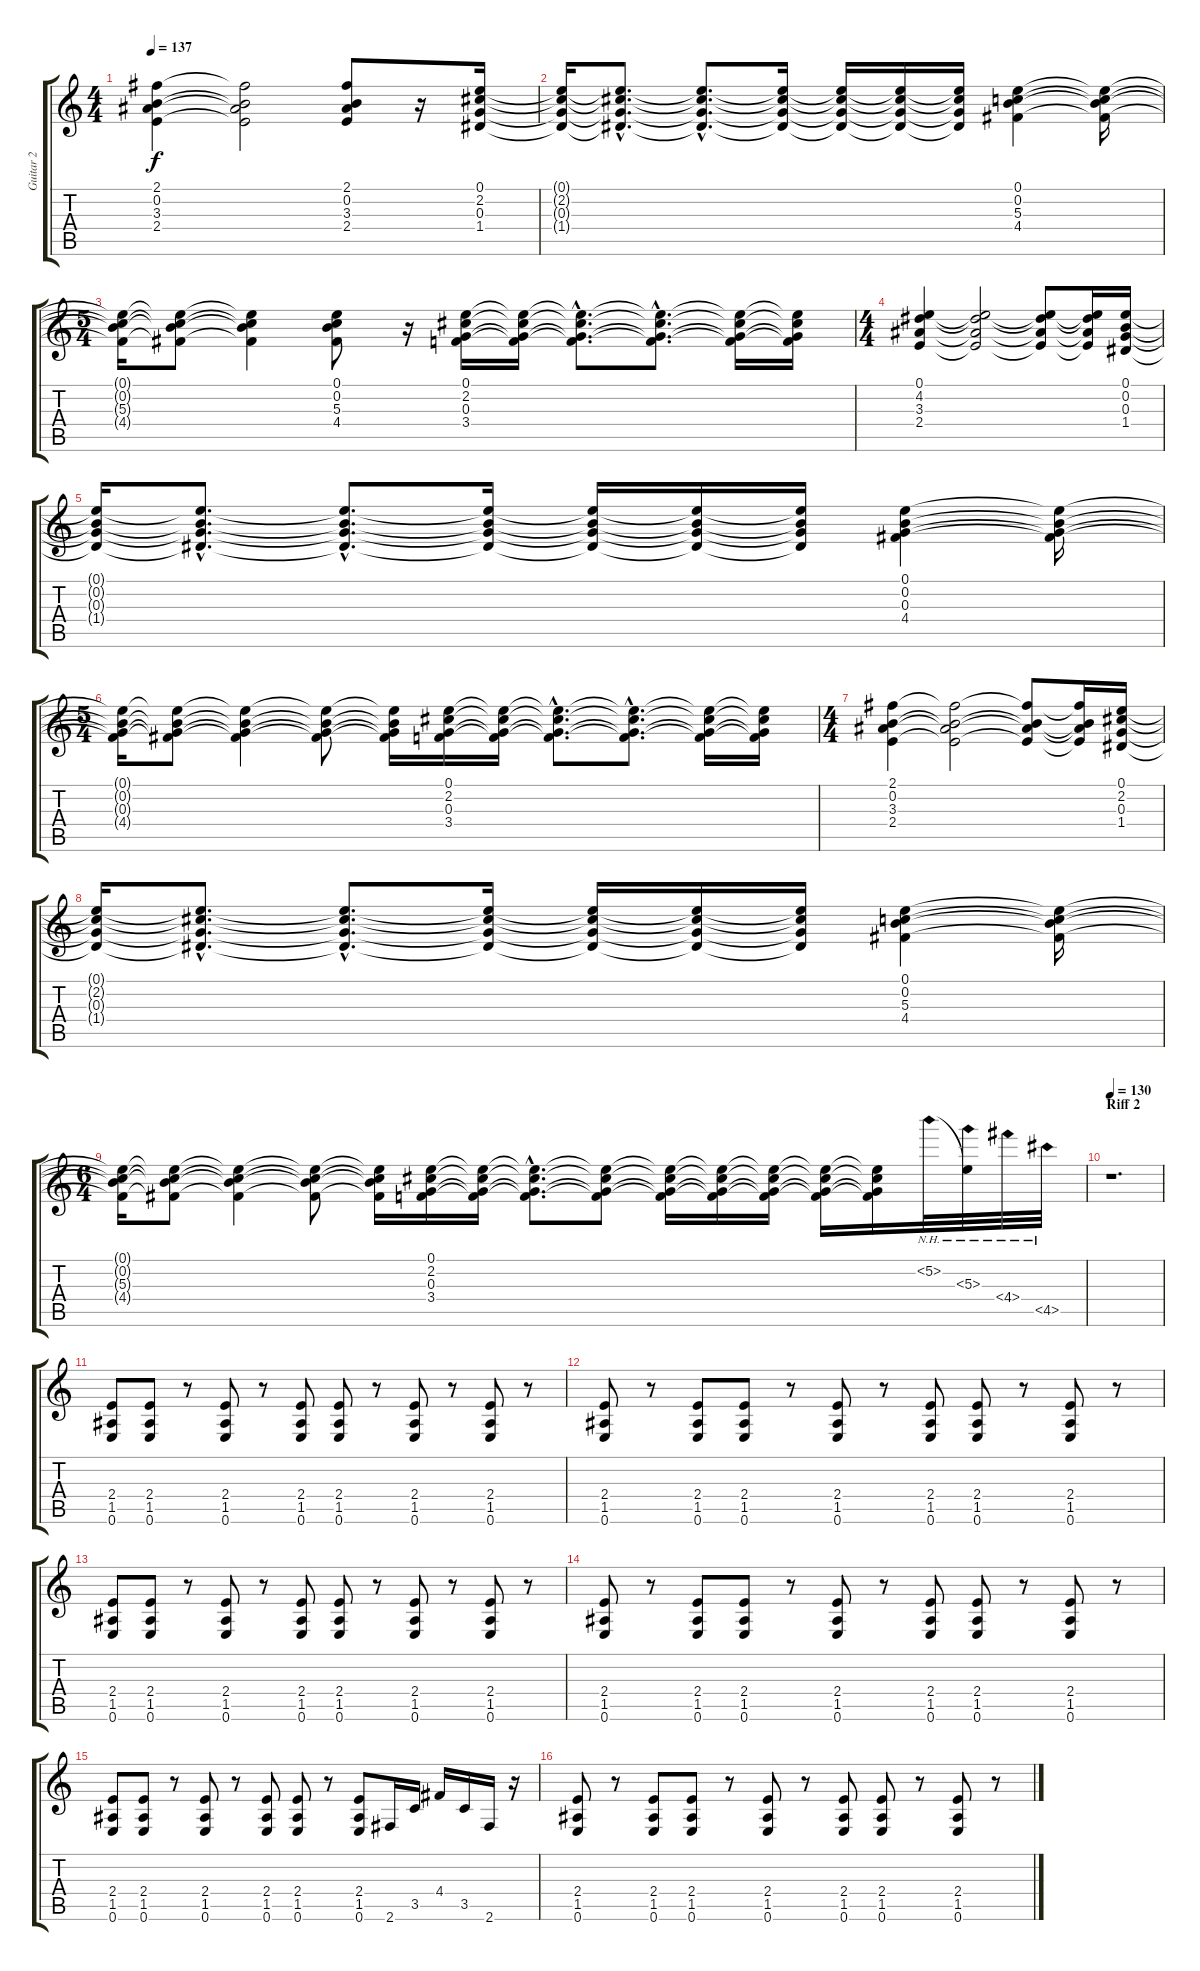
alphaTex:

\track ("Guitar 2" "Guitar 2") {instrument electricguitarjazz}
\staff {score tabs}
\tuning (E4 B3 G3 D3 A2 E2) {hide}
\ts (4 4)
\tempo 137
\clef g2
\ks c
(2.1 0.2 3.3 2.4).4{dy f} (2.1{t} 0.2{t} 3.3{t} 2.4{t}).2 (2.1 0.2 3.3 2.4).8 r.16 (0.1 2.2 0.3 1.4).16 |
(0.1{t} 2.2{t} 0.3{t} 1.4{t}).16 (0.1{hac t} 2.2{hac t} 0.3{hac t} 1.4{hac t}).8{d} (0.1{hac t} 2.2{hac t} 0.3{hac t} 1.4{hac t}).8{d} (0.1{t} 2.2{t} 0.3{t} 1.4{t}).16 (0.1{t} 2.2{t} 0.3{t} 1.4{t}).16 (0.1{t} 2.2{t} 0.3{t} 1.4{t}).16 (0.1{t} 2.2{t} 0.3{t} 1.4{t}).16 (0.1 0.2 5.3 4.4).4 (0.1{t} 0.2{t} 5.3{t} 4.4{t}).16 |
\ts (5 4)
(0.1{t} 0.2{t} 5.3{t} 4.4{t}).16 (0.1{t} 0.2{t} 5.3{t} 4.4{t}).8 (0.1{t} 0.2{t} 5.3{t} 4.4{t}).4 (0.1 0.2 5.3 4.4).8 r.16 (0.1 2.2 0.3 3.4).16 (0.1{t} 2.2{t} 0.3{t} 3.4{t}).16 (0.1{hac t} 2.2{hac t} 0.3{hac t} 3.4{hac t}).8{d} (0.1{hac t} 2.2{hac t} 0.3{hac t} 3.4{hac t}).8{d} (0.1{t} 2.2{t} 0.3{t} 3.4{t}).16 (0.1{t} 2.2{t} 0.3{t} 3.4{t}).16 |
\ts (4 4)
(0.1 4.2 3.3 2.4).4 (0.1{t} 4.2{t} 3.3{t} 2.4{t}).2 (0.1{t} 4.2{t} 3.3{t} 2.4{t}).8 (0.1{t} 4.2{t} 3.3{t} 2.4{t}).16 (0.1 0.2 0.3 1.4).16 |
(0.1{t} 0.2{t} 0.3{t} 1.4{t}).16 (0.1{hac t} 0.2{hac t} 0.3{hac t} 1.4{hac t}).8{d} (0.1{hac t} 0.2{hac t} 0.3{hac t} 1.4{hac t}).8{d} (0.1{t} 0.2{t} 0.3{t} 1.4{t}).16 (0.1{t} 0.2{t} 0.3{t} 1.4{t}).16 (0.1{t} 0.2{t} 0.3{t} 1.4{t}).16 (0.1{t} 0.2{t} 0.3{t} 1.4{t}).16 (0.1 0.2 0.3 4.4).4 (0.1{t} 0.2{t} 0.3{t} 4.4{t}).16 |
\ts (5 4)
(0.1{t} 0.2{t} 0.3{t} 4.4{t}).16 (0.1{t} 0.2{t} 0.3{t} 4.4{t}).8 (0.1{t} 0.2{t} 0.3{t} 4.4{t}).4 (0.1{t} 0.2{t} 0.3{t} 4.4{t}).8 (0.1{t} 0.2{t} 0.3{t} 4.4{t}).16 (0.1 2.2 0.3 3.4).16 (0.1{t} 2.2{t} 0.3{t} 3.4{t}).16 (0.1{hac t} 2.2{hac t} 0.3{hac t} 3.4{hac t}).8{d} (0.1{hac t} 2.2{hac t} 0.3{hac t} 3.4{hac t}).8{d} (0.1{t} 2.2{t} 0.3{t} 3.4{t}).16 (0.1{t} 2.2{t} 0.3{t} 3.4{t}).16 |
\ts (4 4)
(2.1 0.2 3.3 2.4).4 (2.1{t} 0.2{t} 3.3{t} 2.4{t}).2 (2.1{t} 0.2{t} 3.3{t} 2.4{t}).8 (2.1{t} 0.2{t} 3.3{t} 2.4{t}).16 (0.1 2.2 0.3 1.4).16 |
(0.1{t} 2.2{t} 0.3{t} 1.4{t}).16 (0.1{hac t} 2.2{hac t} 0.3{hac t} 1.4{hac t}).8{d} (0.1{hac t} 2.2{hac t} 0.3{hac t} 1.4{hac t}).8{d} (0.1{t} 2.2{t} 0.3{t} 1.4{t}).16 (0.1{t} 2.2{t} 0.3{t} 1.4{t}).16 (0.1{t} 2.2{t} 0.3{t} 1.4{t}).16 (0.1{t} 2.2{t} 0.3{t} 1.4{t}).16 (0.1 0.2 5.3 4.4).4 (0.1{t} 0.2{t} 5.3{t} 4.4{t}).16 |
\ts (6 4)
(0.1{t} 0.2{t} 5.3{t} 4.4{t}).16 (0.1{t} 0.2{t} 5.3{t} 4.4{t}).8 (0.1{t} 0.2{t} 5.3{t} 4.4{t}).4 (0.1{t} 0.2{t} 5.3{t} 4.4{t}).8 (0.1{t} 0.2{t} 5.3{t} 4.4{t}).16 (0.1 2.2 0.3 3.4).16 (0.1{t} 2.2{t} 0.3{t} 3.4{t}).16 (0.1{hac t} 2.2{hac t} 0.3{hac t} 3.4{hac t}).8{d} (0.1{t} 2.2{t} 0.3{t} 3.4{t}).8 (0.1{t} 2.2{t} 0.3{t} 3.4{t}).16 (0.1{t} 2.2{t} 0.3{t} 3.4{t}).16 (0.1{t} 2.2{t} 0.3{t} 3.4{t}).16 (0.1{t} 2.2{t} 0.3{t} 3.4{t}).16 (0.1{t} 2.2{t} 0.3{t} 3.4{t}).16 5.2{nh}.32 (5.2{t} 5.3{nh}).32 4.4{nh}.32 4.5{nh}.32 |
\section ("" "Riff 2")
\tempo 130
r.1{d} |
(2.4 1.5 0.6).8 (2.4 1.5 0.6).8 r.8 (2.4 1.5 0.6).8 r.8 (2.4 1.5 0.6).8 (2.4 1.5 0.6).8 r.8 (2.4 1.5 0.6).8 r.8 (2.4 1.5 0.6).8 r.8 |
(2.4 1.5 0.6).8 r.8 (2.4 1.5 0.6).8 (2.4 1.5 0.6).8 r.8 (2.4 1.5 0.6).8 r.8 (2.4 1.5 0.6).8 (2.4 1.5 0.6).8 r.8 (2.4 1.5 0.6).8 r.8 |
(2.4 1.5 0.6).8 (2.4 1.5 0.6).8 r.8 (2.4 1.5 0.6).8 r.8 (2.4 1.5 0.6).8 (2.4 1.5 0.6).8 r.8 (2.4 1.5 0.6).8 r.8 (2.4 1.5 0.6).8 r.8 |
(2.4 1.5 0.6).8 r.8 (2.4 1.5 0.6).8 (2.4 1.5 0.6).8 r.8 (2.4 1.5 0.6).8 r.8 (2.4 1.5 0.6).8 (2.4 1.5 0.6).8 r.8 (2.4 1.5 0.6).8 r.8 |
(2.4 1.5 0.6).8 (2.4 1.5 0.6).8 r.8 (2.4 1.5 0.6).8 r.8 (2.4 1.5 0.6).8 (2.4 1.5 0.6).8 r.8 (2.4 1.5 0.6).8 2.6.16 3.5.16 4.4.16 3.5.16 2.6.16 r.16 |
(2.4 1.5 0.6).8 r.8 (2.4 1.5 0.6).8 (2.4 1.5 0.6).8 r.8 (2.4 1.5 0.6).8 r.8 (2.4 1.5 0.6).8 (2.4 1.5 0.6).8 r.8 (2.4 1.5 0.6).8 r.8
